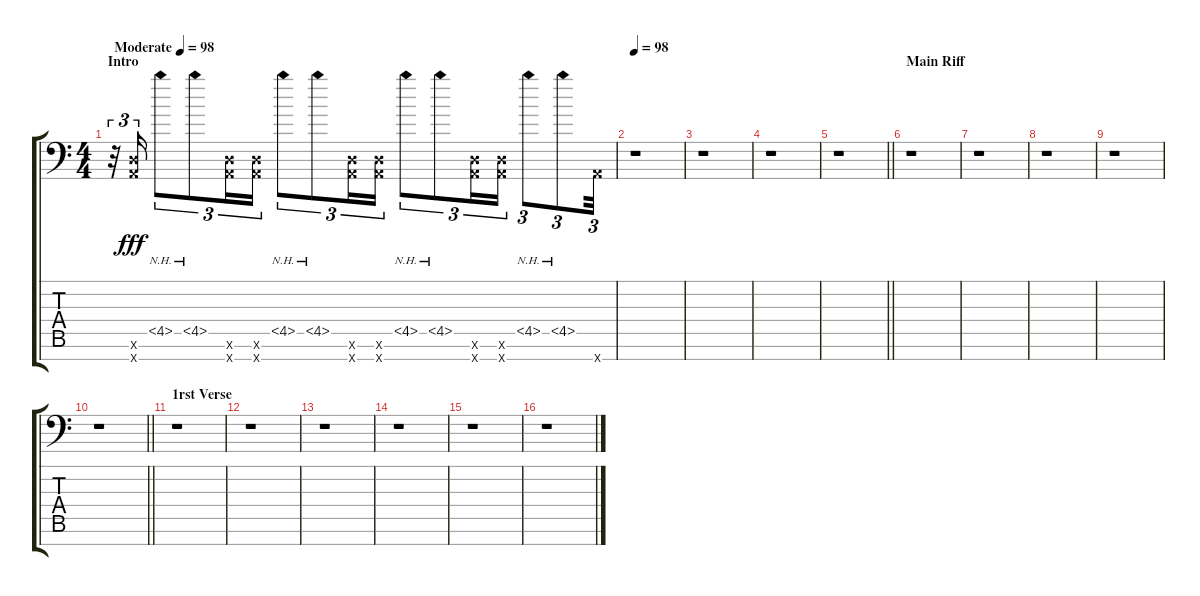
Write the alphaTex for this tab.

\track "" {instrument overdrivenguitar}
\staff {score tabs}
\tuning (D4 A3 F3 C3 G2 D2 A1) {hide}
\ts (4 4)
\section ("" "Intro")
\tempo (98 "Moderate")
\tempo 94
\tempo (98 "Moderate")
\clef f4
\ks c
r.32{tu (3 2) dy fff volume 3 instrument overdrivenguitar} (0.6{x} 0.7{x}).16{tu (3 2)} 4.5{nh}.8{tu (3 2)} 4.5{nh}.8{tu (3 2)} (0.6{x} 0.7{x}).16{tu (3 2)} (0.6{x} 0.7{x}).16{tu (3 2)} 4.5{nh}.8{tu (3 2)} 4.5{nh}.8{tu (3 2)} (0.6{x} 0.7{x}).16{tu (3 2)} (0.6{x} 0.7{x}).16{tu (3 2)} 4.5{nh}.8{tu (3 2)} 4.5{nh}.8{tu (3 2)} (0.6{x} 0.7{x}).16{tu (3 2)} (0.6{x} 0.7{x}).16{tu (3 2)} 4.5{nh}.8{tu (3 2)} 4.5{nh}.8{tu (3 2)} 0.7{x}.32{tu (3 2)} |
\tempo 98
r.1 |
r.1 |
r.1 |
\barLineRight lightlight
r.1 |
\section ("" "Main Riff")
r.1 |
r.1 |
r.1 |
r.1 |
\barLineRight lightlight
r.1 |
\section ("" "1rst Verse")
r.1 |
r.1 |
r.1 |
r.1 |
r.1 |
r.1
